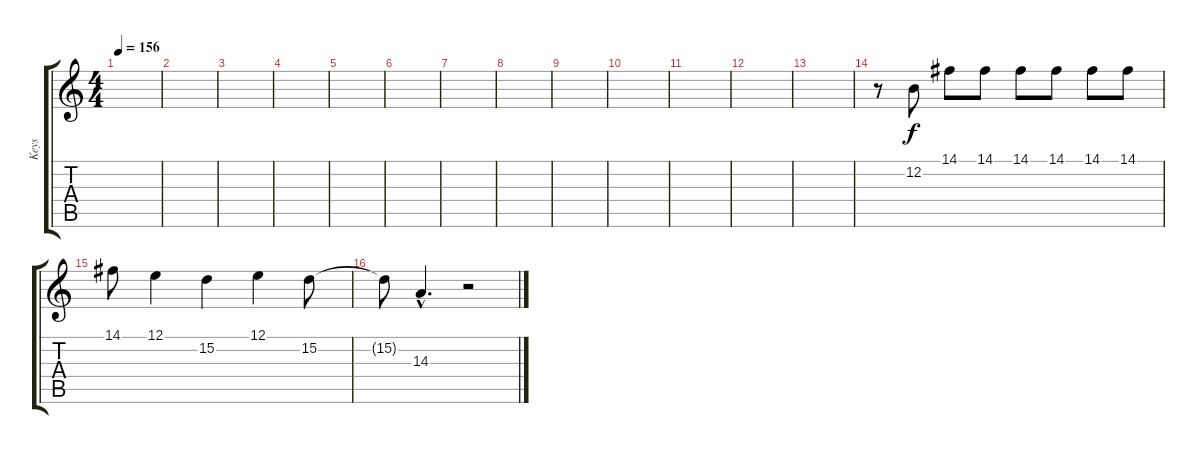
\track ("Keys" "Keys") {instrument pad1newage}
\staff {score tabs}
\tuning (E4 B3 G3 D3 A2 D2) {hide}
\ts (4 4)
\tempo 156
\clef g2
\ks c
|
|
|
|
|
|
|
|
|
|
|
|
|
r.8 12.2.8 14.1.8 14.1.8 14.1.8 14.1.8 14.1.8 14.1.8 |
14.1.8 12.1.4 15.2.4 12.1.4 15.2.8 |
15.2{t}.8 14.3{hac}.4{d} r.2
